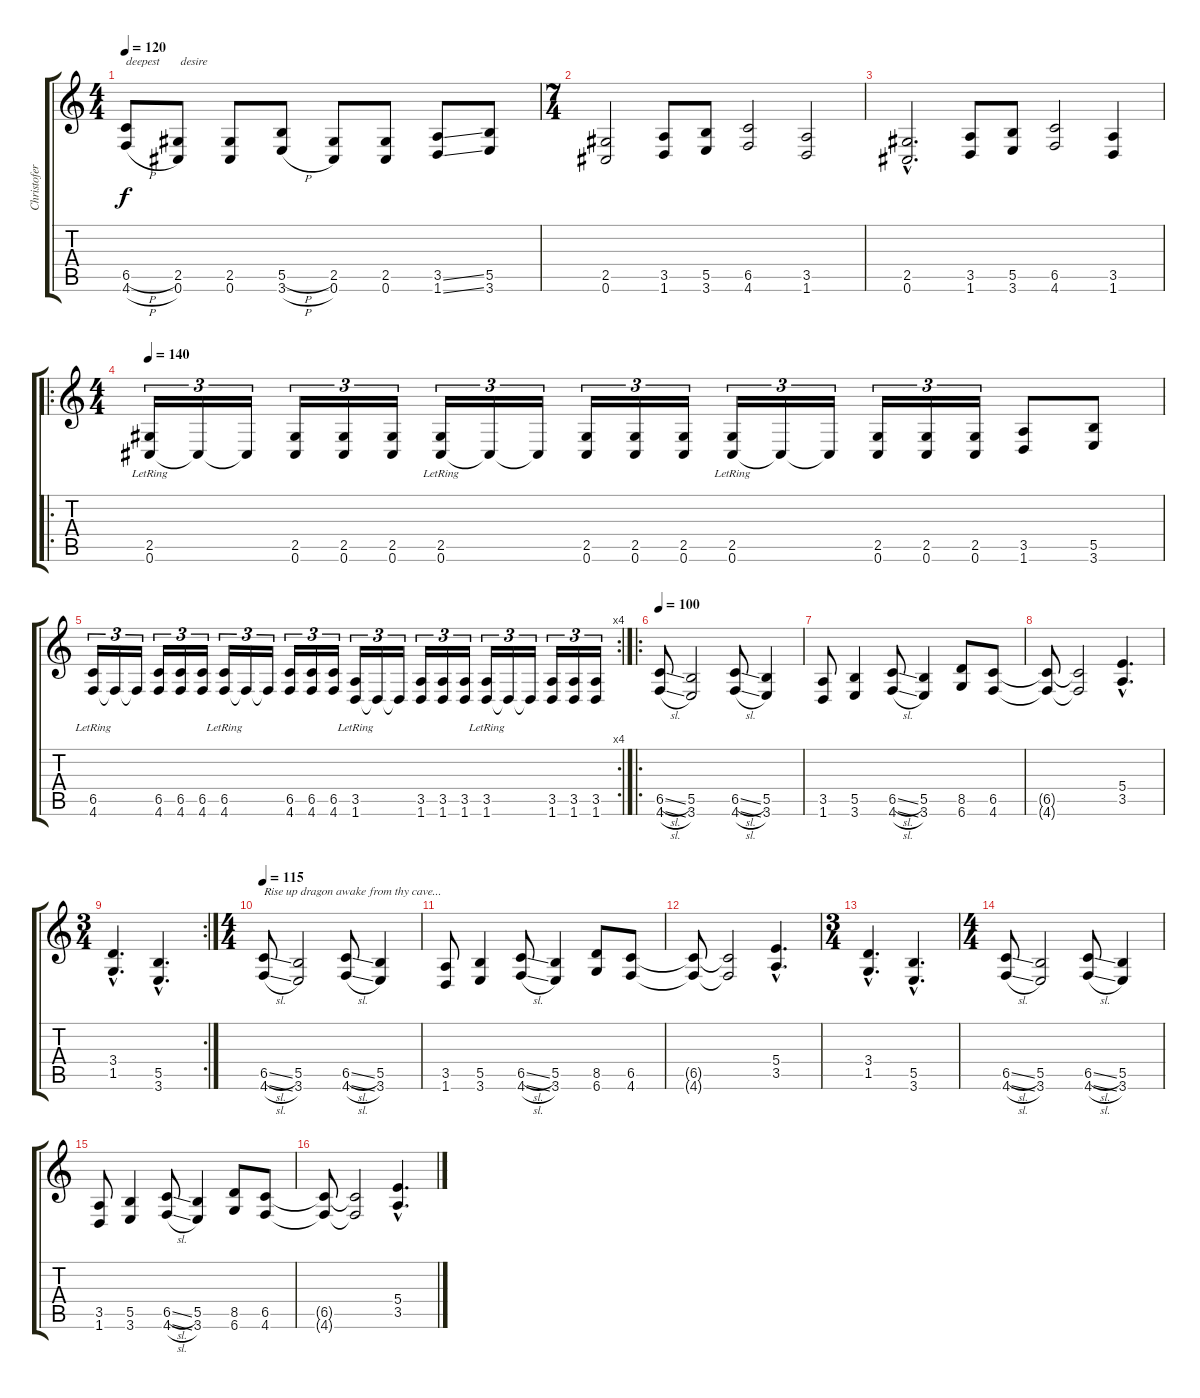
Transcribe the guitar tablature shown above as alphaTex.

\track ("Christofer Johnsson" "Christofer") {instrument distortionguitar}
\staff {score tabs}
\tuning (Db4 Ab3 E3 B2 Gb2 Db2) {hide}
\ts (4 4)
\tempo 120
\clef g2
\ks c
(6.5{h} 4.6{h}).8{txt "deepest       desire" dy f} (2.5 0.6).8 (2.5 0.6).8 (5.5{h} 3.6{h}).8 (2.5 0.6).8 (2.5 0.6).8 (3.5{ss} 1.6{ss}).8 (5.5 3.6).8 |
\ts (7 4)
(2.5 0.6).2 (3.5 1.6).8 (5.5 3.6).8 (6.5 4.6).2 (3.5 1.6).2 |
(2.5{hac} 0.6{hac}).2{d} (3.5 1.6).8 (5.5 3.6).8 (6.5 4.6).2 (3.5 1.6).4 |
\ro
\ts (4 4)
\tempo 140
(2.5{lr} 0.6).16{tu (3 2)} 0.6{t}.16{tu (3 2)} 0.6{t}.16{tu (3 2)} (2.5 0.6).16{tu (3 2)} (2.5 0.6).16{tu (3 2)} (2.5 0.6).16{tu (3 2)} (2.5{lr} 0.6).16{tu (3 2)} 0.6{t}.16{tu (3 2)} 0.6{t}.16{tu (3 2)} (2.5 0.6).16{tu (3 2)} (2.5 0.6).16{tu (3 2)} (2.5 0.6).16{tu (3 2)} (2.5{lr} 0.6).16{tu (3 2)} 0.6{t}.16{tu (3 2)} 0.6{t}.16{tu (3 2)} (2.5 0.6).16{tu (3 2)} (2.5 0.6).16{tu (3 2)} (2.5 0.6).16{tu (3 2)} (3.5 1.6).8 (5.5 3.6).8 |
\rc 4
(6.5{lr} 4.6).16{tu (3 2)} 4.6{t}.16{tu (3 2)} 4.6{t}.16{tu (3 2)} (6.5 4.6).16{tu (3 2)} (6.5 4.6).16{tu (3 2)} (6.5 4.6).16{tu (3 2)} (6.5{lr} 4.6).16{tu (3 2)} 4.6{t}.16{tu (3 2)} 4.6{t}.16{tu (3 2)} (6.5 4.6).16{tu (3 2)} (6.5 4.6).16{tu (3 2)} (6.5 4.6).16{tu (3 2)} (3.5{lr} 1.6).16{tu (3 2)} 1.6{t}.16{tu (3 2)} 1.6{t}.16{tu (3 2)} (3.5 1.6).16{tu (3 2)} (3.5 1.6).16{tu (3 2)} (3.5 1.6).16{tu (3 2)} (3.5{lr} 1.6).16{tu (3 2)} 1.6{t}.16{tu (3 2)} 1.6{t}.16{tu (3 2)} (3.5 1.6).16{tu (3 2)} (3.5 1.6).16{tu (3 2)} (3.5 1.6).16{tu (3 2)} |
\ro
\tempo 100
(6.5{sl} 4.6{sl}).8 (5.5 3.6).2 (6.5{sl} 4.6{sl}).8 (5.5 3.6).4 |
(3.5 1.6).8 (5.5 3.6).4 (6.5{sl} 4.6{sl}).8 (5.5 3.6).4 (8.5 6.6).8 (6.5 4.6).8 |
(6.5{t} 4.6{t}).8 (6.5{t} 4.6{t}).2 (5.4{hac} 3.5{hac}).4{d} |
\rc 2
\ts (3 4)
(3.4{hac} 1.5{hac}).4{d} (5.5{hac} 3.6{hac}).4{d} |
\ts (4 4)
\tempo 115
(6.5{sl} 4.6{sl}).8{txt "Rise up dragon awake from thy cave..."} (5.5 3.6).2 (6.5{sl} 4.6{sl}).8 (5.5 3.6).4 |
(3.5 1.6).8 (5.5 3.6).4 (6.5{sl} 4.6{sl}).8 (5.5 3.6).4 (8.5 6.6).8 (6.5 4.6).8 |
(6.5{t} 4.6{t}).8 (6.5{t} 4.6{t}).2 (5.4{hac} 3.5{hac}).4{d} |
\ts (3 4)
(3.4{hac} 1.5{hac}).4{d} (5.5{hac} 3.6{hac}).4{d} |
\ts (4 4)
(6.5{sl} 4.6{sl}).8 (5.5 3.6).2 (6.5{sl} 4.6{sl}).8 (5.5 3.6).4 |
(3.5 1.6).8 (5.5 3.6).4 (6.5{sl} 4.6{sl}).8 (5.5 3.6).4 (8.5 6.6).8 (6.5 4.6).8 |
(6.5{t} 4.6{t}).8 (6.5{t} 4.6{t}).2 (5.4{hac} 3.5{hac}).4{d}
